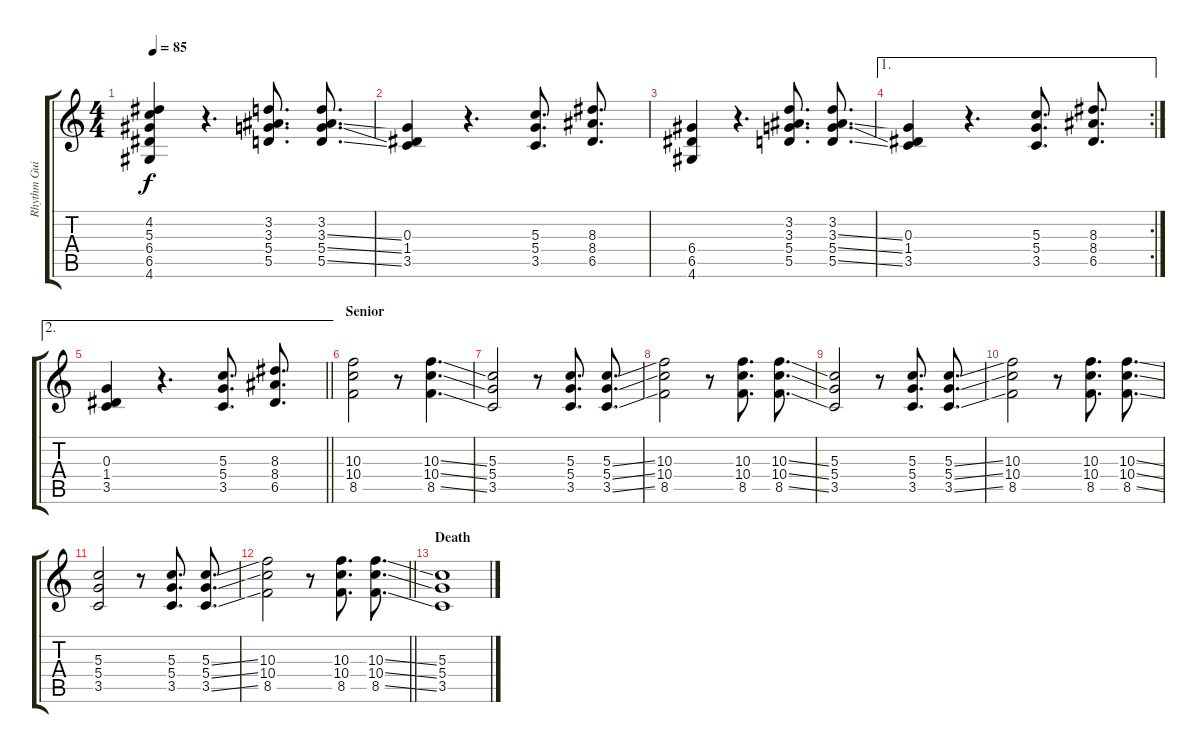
\track ("Rhythm Guitar" "Rhythm Gui") {instrument overdrivenguitar}
\staff {score tabs}
\tuning (E4 B3 G3 D3 A2 E2) {hide}
\ts (4 4)
\tempo 85
\clef g2
\ks c
(4.2 5.3 6.4 6.5 4.6).4{dy f} r.4{d} (3.2 3.3 5.4 5.5).8{d} (3.2 3.3{ss} 5.4{ss} 5.5{ss}).8{d} |
(0.3 1.4 3.5).4 r.4{d} (5.3 5.4 3.5).8{d} (8.3 8.4 6.5).8{d} |
(6.4 6.5 4.6).4 r.4{d} (3.2 3.3 5.4 5.5).8{d} (3.2 3.3{ss} 5.4{ss} 5.5{ss}).8{d} |
\ae 1
\rc 2
(0.3 1.4 3.5).4 r.4{d} (5.3 5.4 3.5).8{d} (8.3 8.4 6.5).8{d} |
\ae 2
\barLineRight lightlight
(0.3 1.4 3.5).4 r.4{d} (5.3 5.4 3.5).8{d} (8.3 8.4 6.5).8{d} |
\section ("" "Senior")
(10.3 10.4 8.5).2{volume 7} r.8 (10.3{ss} 10.4{ss} 8.5{ss}).4{d} |
(5.3 5.4 3.5).2 r.8 (5.3 5.4 3.5).8{d} (5.3{ss} 5.4{ss} 3.5{ss}).8{d} |
(10.3 10.4 8.5).2 r.8 (10.3 10.4 8.5).8{d} (10.3{ss} 10.4{ss} 8.5{ss}).8{d} |
(5.3 5.4 3.5).2 r.8 (5.3 5.4 3.5).8{d} (5.3{ss} 5.4{ss} 3.5{ss}).8{d} |
(10.3 10.4 8.5).2 r.8 (10.3 10.4 8.5).8{d} (10.3{ss} 10.4{ss} 8.5{ss}).8{d} |
(5.3 5.4 3.5).2 r.8 (5.3 5.4 3.5).8{d} (5.3{ss} 5.4{ss} 3.5{ss}).8{d} |
\barLineRight lightlight
(10.3 10.4 8.5).2 r.8 (10.3 10.4 8.5).8{d} (10.3{ss} 10.4{ss} 8.5{ss}).8{d} |
\section ("" "Death")
(5.3 5.4 3.5).1
